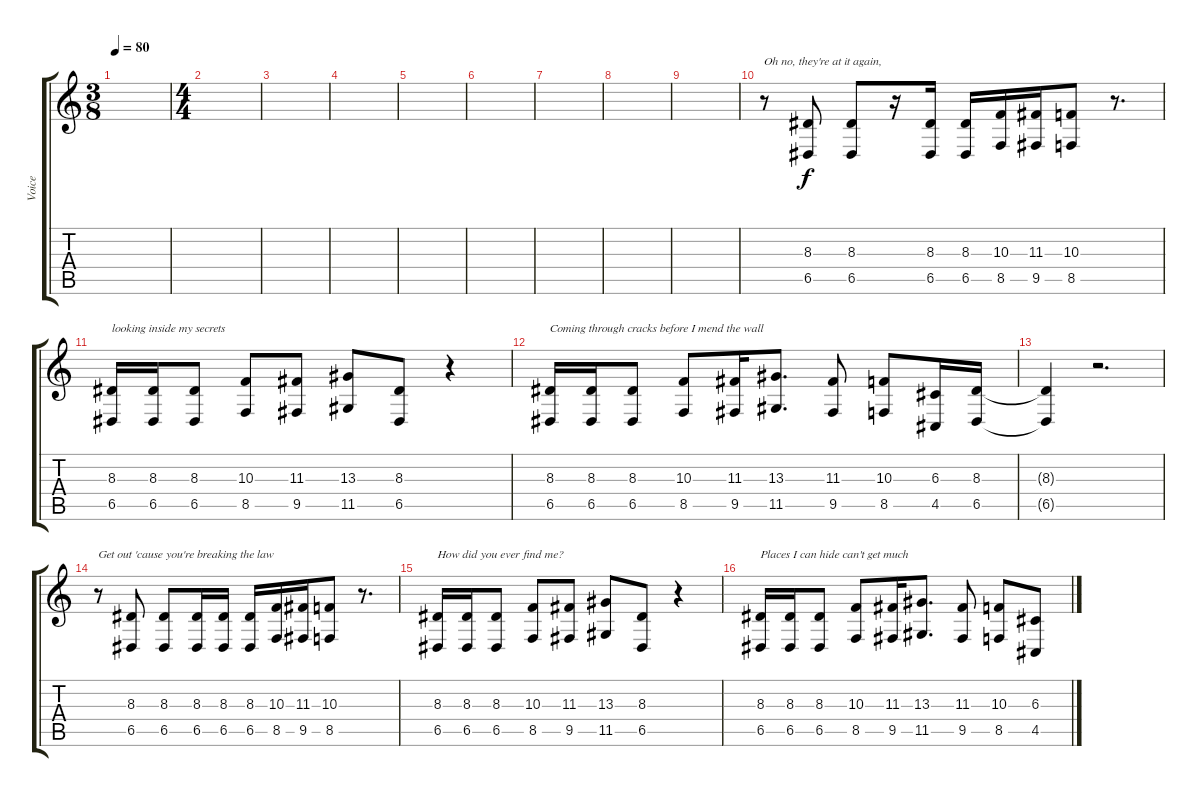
\track ("Voice" "Voice") {instrument pad7halo}
\staff {score tabs}
\tuning (E4 B3 G3 D3 A2 E2) {hide}
\ts (3 8)
\tempo 80
\clef g2
\ks c
|
\ts (4 4)
|
|
|
|
|
|
|
|
r.8{txt "Oh no, they're at it again,"} (8.3 6.5).8{lyrics (0 "") lyrics (1 "") lyrics (2 "") lyrics (3 "") lyrics (4 "")} (8.3 6.5).8 r.16 (8.3 6.5).16 (8.3 6.5).16 (10.3 8.5).16 (11.3 9.5).16 (10.3 8.5).8 r.8{d} |
(8.3 6.5).16{txt "looking inside my secrets"} (8.3 6.5).16 (8.3 6.5).8 (10.3 8.5).8 (11.3 9.5).8 (13.3 11.5).8 (8.3 6.5).8 r.4 |
(8.3 6.5).16{txt "Coming through cracks before I mend the wall"} (8.3 6.5).16 (8.3 6.5).8 (10.3 8.5).8 (11.3 9.5).16 (13.3 11.5).8{d} (11.3 9.5).8 (10.3 8.5).8 (6.3 4.5).16 (8.3 6.5).16 |
(8.3{t} 6.5{t}).4 r.2{d} |
r.8{txt "Get out 'cause you're breaking the law"} (8.3 6.5).8 (8.3 6.5).8 (8.3 6.5).16 (8.3 6.5).16 (8.3 6.5).16 (10.3 8.5).16 (11.3 9.5).16 (10.3 8.5).8 r.8{d} |
(8.3 6.5).16{txt "How did you ever find me?"} (8.3 6.5).16 (8.3 6.5).8 (10.3 8.5).8 (11.3 9.5).8 (13.3 11.5).8 (8.3 6.5).8 r.4 |
(8.3 6.5).16{txt "Places I can hide can't get much "} (8.3 6.5).16 (8.3 6.5).8 (10.3 8.5).8 (11.3 9.5).16 (13.3 11.5).8{d} (11.3 9.5).8 (10.3 8.5).8 (6.3 4.5).8
